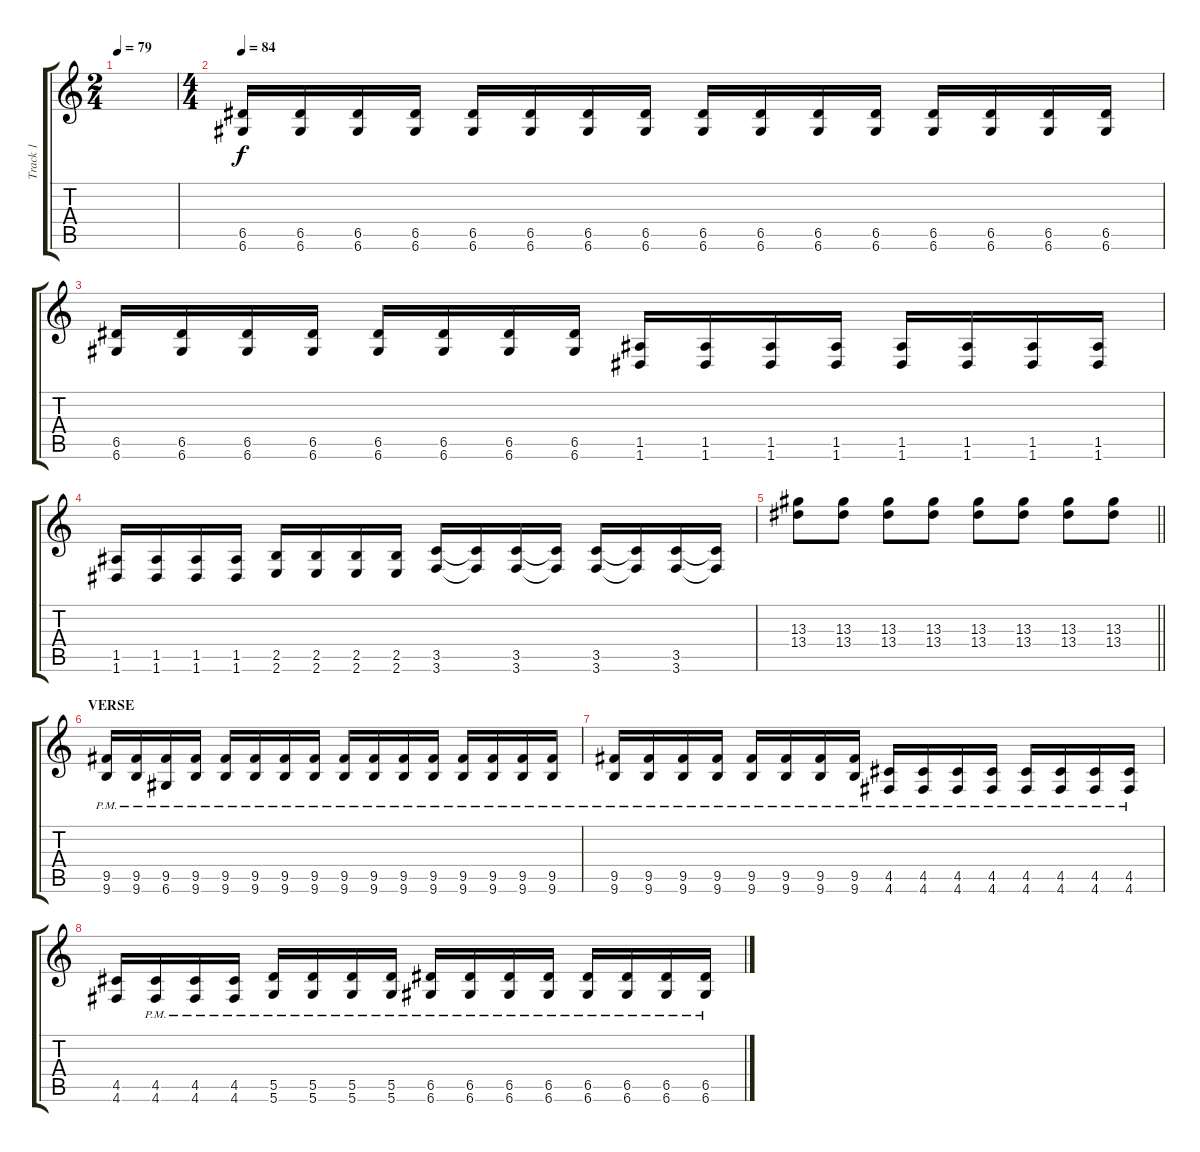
\track ("Track 1" "Track 1") {instrument distortionguitar}
\staff {score tabs}
\tuning (E4 B3 G3 D3 A2 D2) {hide}
\ts (2 4)
\section ("" "")
\tempo 79
\clef g2
\ks c
|
\ts (4 4)
\tempo 84
(6.5 6.6).16 (6.5 6.6).16 (6.5 6.6).16 (6.5 6.6).16 (6.5 6.6).16 (6.5 6.6).16 (6.5 6.6).16 (6.5 6.6).16 (6.5 6.6).16 (6.5 6.6).16 (6.5 6.6).16 (6.5 6.6).16 (6.5 6.6).16 (6.5 6.6).16 (6.5 6.6).16 (6.5 6.6).16 |
(6.5 6.6).16 (6.5 6.6).16 (6.5 6.6).16 (6.5 6.6).16 (6.5 6.6).16 (6.5 6.6).16 (6.5 6.6).16 (6.5 6.6).16 (1.5 1.6).16 (1.5 1.6).16 (1.5 1.6).16 (1.5 1.6).16 (1.5 1.6).16 (1.5 1.6).16 (1.5 1.6).16 (1.5 1.6).16 |
(1.5 1.6).16 (1.5 1.6).16 (1.5 1.6).16 (1.5 1.6).16 (2.5 2.6).16 (2.5 2.6).16 (2.5 2.6).16 (2.5 2.6).16 (3.5 3.6).16 (3.5{t} 3.6{t}).16 (3.5 3.6).16 (3.5{t} 3.6{t}).16 (3.5 3.6).16 (3.5{t} 3.6{t}).16 (3.5 3.6).16 (3.5{t} 3.6{t}).16 |
\barLineRight lightlight
(13.3 13.4).8 (13.3 13.4).8 (13.3 13.4).8 (13.3 13.4).8 (13.3 13.4).8 (13.3 13.4).8 (13.3 13.4).8 (13.3 13.4).8 |
\section ("" "VERSE")
(9.5{pm} 9.6{pm}).16 (9.5{pm} 9.6{pm}).16 (9.5{pm} 6.6{pm}).16 (9.5{pm} 9.6{pm}).16 (9.5{pm} 9.6{pm}).16 (9.5{pm} 9.6{pm}).16 (9.5{pm} 9.6{pm}).16 (9.5{pm} 9.6{pm}).16 (9.5{pm} 9.6{pm}).16 (9.5{pm} 9.6{pm}).16 (9.5{pm} 9.6{pm}).16 (9.5{pm} 9.6{pm}).16 (9.5{pm} 9.6{pm}).16 (9.5{pm} 9.6{pm}).16 (9.5{pm} 9.6{pm}).16 (9.5{pm} 9.6{pm}).16 |
(9.5{pm} 9.6{pm}).16 (9.5{pm} 9.6{pm}).16 (9.5{pm} 9.6{pm}).16 (9.5{pm} 9.6{pm}).16 (9.5{pm} 9.6{pm}).16 (9.5{pm} 9.6{pm}).16 (9.5{pm} 9.6{pm}).16 (9.5{pm} 9.6{pm}).16 (4.5{pm} 4.6{pm}).16 (4.5{pm} 4.6{pm}).16 (4.5{pm} 4.6{pm}).16 (4.5{pm} 4.6{pm}).16 (4.5{pm} 4.6{pm}).16 (4.5{pm} 4.6{pm}).16 (4.5{pm} 4.6{pm}).16 (4.5{pm} 4.6{pm}).16 |
(4.5 4.6).16 (4.5{pm} 4.6{pm}).16 (4.5{pm} 4.6{pm}).16 (4.5{pm} 4.6{pm}).16 (5.5{pm} 5.6{pm}).16 (5.5{pm} 5.6{pm}).16 (5.5{pm} 5.6{pm}).16 (5.5{pm} 5.6{pm}).16 (6.5{pm} 6.6{pm}).16 (6.5{pm} 6.6{pm}).16 (6.5{pm} 6.6{pm}).16 (6.5{pm} 6.6{pm}).16 (6.5{pm} 6.6{pm}).16 (6.5{pm} 6.6{pm}).16 (6.5{pm} 6.6{pm}).16 (6.5{pm} 6.6{pm}).16
